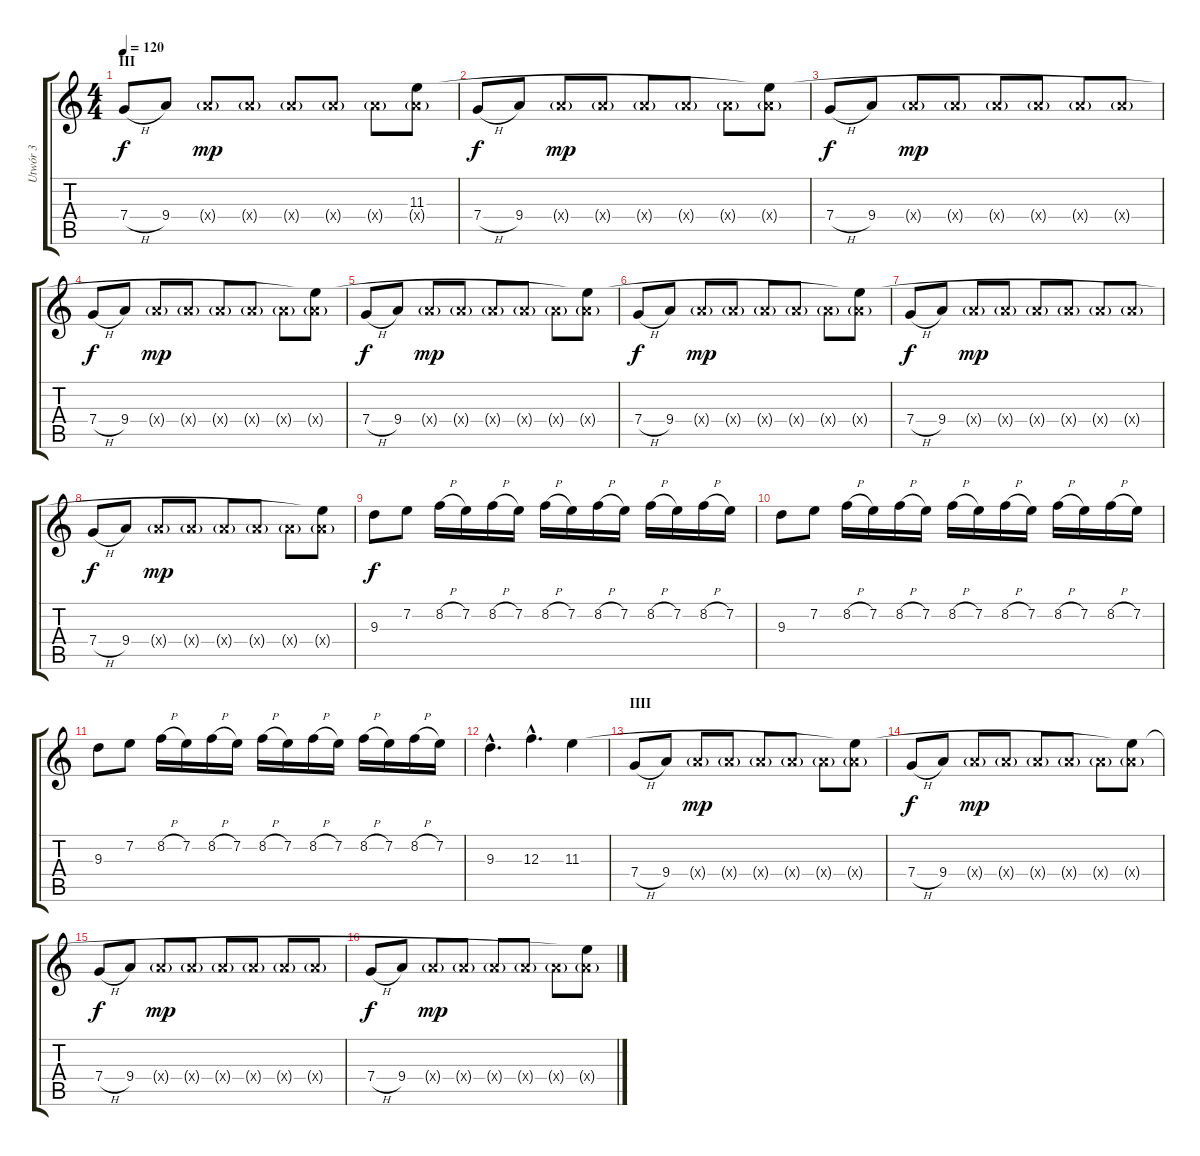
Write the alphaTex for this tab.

\track ("Utwór 3" "Utwór 3") {instrument distortionguitar}
\staff {score tabs}
\tuning (D4 A3 F3 C3 G2 D2) {hide}
\ts (4 4)
\section ("" "III")
\tempo 120
\clef g2
\ks c
7.4{h}.8{dy f} 9.4.8 9.4{g x}.8{dy mp} 9.4{g x}.8 9.4{g x}.8 9.4{g x}.8 9.4{g x}.8 (11.3{t} 9.4{g x}).8 |
7.4{h}.8{dy f} 9.4.8 9.4{g x}.8{dy mp} 9.4{g x}.8 9.4{g x}.8 9.4{g x}.8 9.4{g x}.8 (11.3{t} 9.4{g x}).8 |
7.4{h}.8{dy f} 9.4.8 9.4{g x}.8{dy mp} 9.4{g x}.8 9.4{g x}.8 9.4{g x}.8 9.4{g x}.8 9.4{g x}.8 |
7.4{h}.8{dy f} 9.4.8 9.4{g x}.8{dy mp} 9.4{g x}.8 9.4{g x}.8 9.4{g x}.8 9.4{g x}.8 (11.3{t} 9.4{g x}).8 |
7.4{h}.8{dy f} 9.4.8 9.4{g x}.8{dy mp} 9.4{g x}.8 9.4{g x}.8 9.4{g x}.8 9.4{g x}.8 (11.3{t} 9.4{g x}).8 |
7.4{h}.8{dy f} 9.4.8 9.4{g x}.8{dy mp} 9.4{g x}.8 9.4{g x}.8 9.4{g x}.8 9.4{g x}.8 (11.3{t} 9.4{g x}).8 |
7.4{h}.8{dy f} 9.4.8 9.4{g x}.8{dy mp} 9.4{g x}.8 9.4{g x}.8 9.4{g x}.8 9.4{g x}.8 9.4{g x}.8 |
7.4{h}.8{dy f} 9.4.8 9.4{g x}.8{dy mp} 9.4{g x}.8 9.4{g x}.8 9.4{g x}.8 9.4{g x}.8 (11.3{t} 9.4{g x}).8 |
9.3.8{dy f} 7.2.8 8.2{h}.16 7.2.16 8.2{h}.16 7.2.16 8.2{h}.16 7.2.16 8.2{h}.16 7.2.16 8.2{h}.16 7.2.16 8.2{h}.16 7.2.16 |
9.3.8 7.2.8 8.2{h}.16 7.2.16 8.2{h}.16 7.2.16 8.2{h}.16 7.2.16 8.2{h}.16 7.2.16 8.2{h}.16 7.2.16 8.2{h}.16 7.2.16 |
9.3.8 7.2.8 8.2{h}.16 7.2.16 8.2{h}.16 7.2.16 8.2{h}.16 7.2.16 8.2{h}.16 7.2.16 8.2{h}.16 7.2.16 8.2{h}.16 7.2.16 |
9.3{hac}.4{d} 12.3{hac}.4{d} 11.3.4 |
\section ("" "IIII")
7.4{h}.8 9.4.8 9.4{g x}.8{dy mp} 9.4{g x}.8 9.4{g x}.8 9.4{g x}.8 9.4{g x}.8 (11.3{t} 9.4{g x}).8 |
7.4{h}.8{dy f} 9.4.8 9.4{g x}.8{dy mp} 9.4{g x}.8 9.4{g x}.8 9.4{g x}.8 9.4{g x}.8 (11.3{t} 9.4{g x}).8 |
7.4{h}.8{dy f} 9.4.8 9.4{g x}.8{dy mp} 9.4{g x}.8 9.4{g x}.8 9.4{g x}.8 9.4{g x}.8 9.4{g x}.8 |
7.4{h}.8{dy f} 9.4.8 9.4{g x}.8{dy mp} 9.4{g x}.8 9.4{g x}.8 9.4{g x}.8 9.4{g x}.8 (11.3{t} 9.4{g x}).8
